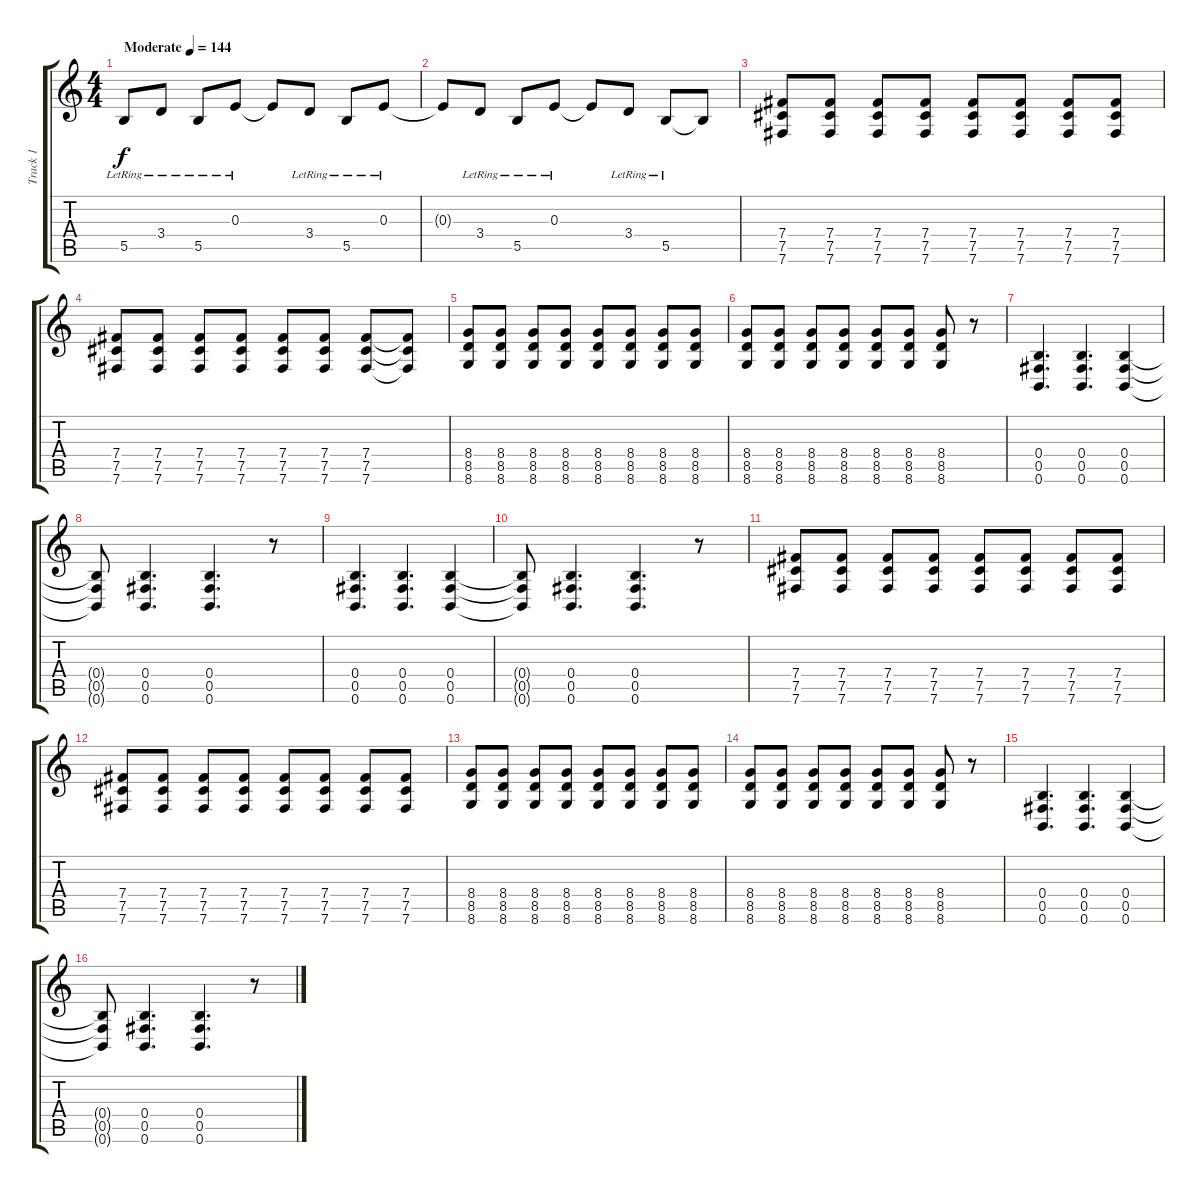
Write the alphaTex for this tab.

\track ("Track 1" "Track 1") {instrument distortionguitar}
\staff {score tabs}
\tuning (Db4 Ab3 E3 B2 Gb2 B1) {hide}
\ts (4 4)
\tempo (144 "Moderate")
\clef g2
\ks c
5.5{lr}.8{dy f instrument distortionguitar} 3.4{lr}.8 5.5{lr}.8 0.3{lr}.8 0.3{t}.8 3.4{lr}.8 5.5{lr}.8 0.3{lr}.8 |
0.3{t}.8 3.4{lr}.8 5.5{lr}.8 0.3{lr}.8 0.3{t}.8 3.4{lr}.8 5.5{lr}.8 5.5{t}.8 |
(7.4 7.5 7.6).8 (7.4 7.5 7.6).8 (7.4 7.5 7.6).8 (7.4 7.5 7.6).8 (7.4 7.5 7.6).8 (7.4 7.5 7.6).8 (7.4 7.5 7.6).8 (7.4 7.5 7.6).8 |
(7.4 7.5 7.6).8 (7.4 7.5 7.6).8 (7.4 7.5 7.6).8 (7.4 7.5 7.6).8 (7.4 7.5 7.6).8 (7.4 7.5 7.6).8 (7.4 7.5 7.6).8 (7.4{t} 7.5{t} 7.6{t}).8 |
(8.4 8.5 8.6).8 (8.4 8.5 8.6).8 (8.4 8.5 8.6).8 (8.4 8.5 8.6).8 (8.4 8.5 8.6).8 (8.4 8.5 8.6).8 (8.4 8.5 8.6).8 (8.4 8.5 8.6).8 |
(8.4 8.5 8.6).8 (8.4 8.5 8.6).8 (8.4 8.5 8.6).8 (8.4 8.5 8.6).8 (8.4 8.5 8.6).8 (8.4 8.5 8.6).8 (8.4 8.5 8.6).8 r.8 |
(0.4 0.5 0.6).4{d} (0.4 0.5 0.6).4{d} (0.4 0.5 0.6).4 |
(0.4{t} 0.5{t} 0.6{t}).8 (0.4 0.5 0.6).4{d} (0.4 0.5 0.6).4{d} r.8 |
(0.4 0.5 0.6).4{d} (0.4 0.5 0.6).4{d} (0.4 0.5 0.6).4 |
(0.4{t} 0.5{t} 0.6{t}).8 (0.4 0.5 0.6).4{d} (0.4 0.5 0.6).4{d} r.8 |
(7.4 7.5 7.6).8 (7.4 7.5 7.6).8 (7.4 7.5 7.6).8 (7.4 7.5 7.6).8 (7.4 7.5 7.6).8 (7.4 7.5 7.6).8 (7.4 7.5 7.6).8 (7.4 7.5 7.6).8 |
(7.4 7.5 7.6).8 (7.4 7.5 7.6).8 (7.4 7.5 7.6).8 (7.4 7.5 7.6).8 (7.4 7.5 7.6).8 (7.4 7.5 7.6).8 (7.4 7.5 7.6).8 (7.4 7.5 7.6).8 |
(8.4 8.5 8.6).8 (8.4 8.5 8.6).8 (8.4 8.5 8.6).8 (8.4 8.5 8.6).8 (8.4 8.5 8.6).8 (8.4 8.5 8.6).8 (8.4 8.5 8.6).8 (8.4 8.5 8.6).8 |
(8.4 8.5 8.6).8 (8.4 8.5 8.6).8 (8.4 8.5 8.6).8 (8.4 8.5 8.6).8 (8.4 8.5 8.6).8 (8.4 8.5 8.6).8 (8.4 8.5 8.6).8 r.8 |
(0.4 0.5 0.6).4{d} (0.4 0.5 0.6).4{d} (0.4 0.5 0.6).4 |
(0.4{t} 0.5{t} 0.6{t}).8 (0.4 0.5 0.6).4{d} (0.4 0.5 0.6).4{d} r.8
